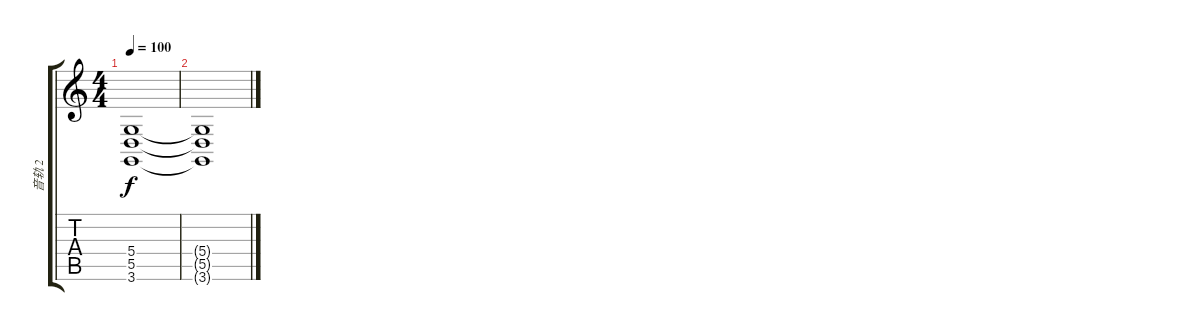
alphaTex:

\track ("音轨 2" "音轨 2") {instrument stringensemble2}
\staff {score tabs}
\tuning (E4 B3 G3 D3 A2 E2) {hide}
\ts (4 4)
\tempo 100
\clef g2
\ks c
(5.4 5.5 3.6).1{dy f} |
(5.4{t} 5.5{t} 3.6{t}).1
